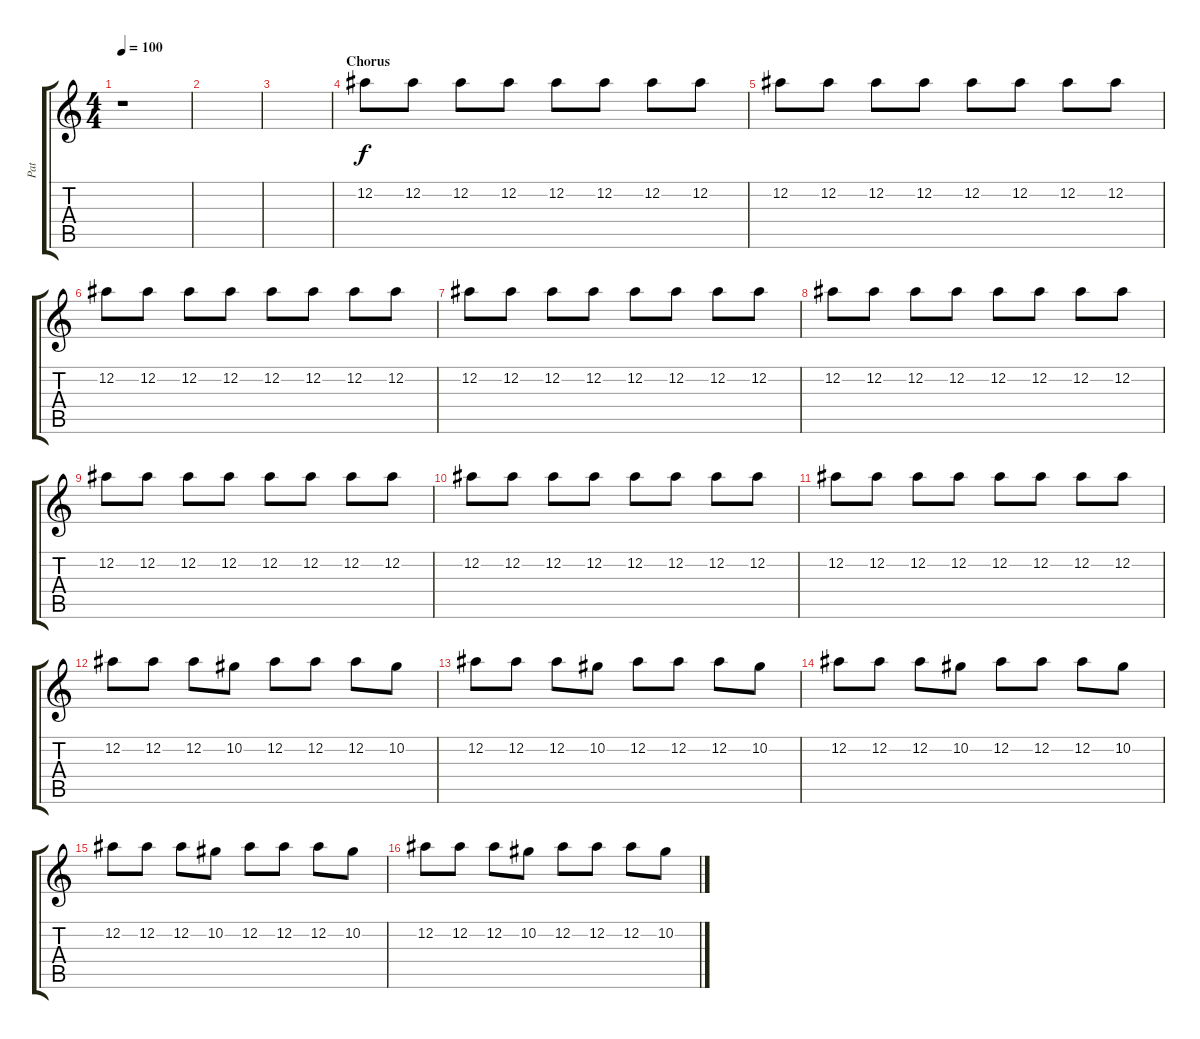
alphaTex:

\track ("Pat" "Pat") {instrument distortionguitar}
\staff {score tabs}
\tuning (Eb4 Bb3 Gb3 Db3 Ab2 Db2) {hide}
\ts (4 4)
\tempo 100
\clef g2
\ks c
r.1{dy f} |
|
|
\section ("" "Chorus")
12.2.8{volume 11} 12.2.8 12.2.8 12.2.8 12.2.8 12.2.8 12.2.8 12.2.8 |
12.2.8 12.2.8 12.2.8 12.2.8 12.2.8 12.2.8 12.2.8 12.2.8 |
12.2.8 12.2.8 12.2.8 12.2.8 12.2.8 12.2.8 12.2.8 12.2.8 |
12.2.8 12.2.8 12.2.8 12.2.8 12.2.8 12.2.8 12.2.8 12.2.8 |
12.2.8 12.2.8 12.2.8 12.2.8 12.2.8 12.2.8 12.2.8 12.2.8 |
12.2.8 12.2.8 12.2.8 12.2.8 12.2.8 12.2.8 12.2.8 12.2.8 |
12.2.8 12.2.8 12.2.8 12.2.8 12.2.8 12.2.8 12.2.8 12.2.8 |
12.2.8 12.2.8 12.2.8 12.2.8 12.2.8 12.2.8 12.2.8 12.2.8 |
12.2.8 12.2.8 12.2.8 10.2.8 12.2.8 12.2.8 12.2.8 10.2.8 |
12.2.8 12.2.8 12.2.8 10.2.8 12.2.8 12.2.8 12.2.8 10.2.8 |
12.2.8 12.2.8 12.2.8 10.2.8 12.2.8 12.2.8 12.2.8 10.2.8 |
12.2.8 12.2.8 12.2.8 10.2.8 12.2.8 12.2.8 12.2.8 10.2.8 |
12.2.8 12.2.8 12.2.8 10.2.8 12.2.8 12.2.8 12.2.8 10.2.8
